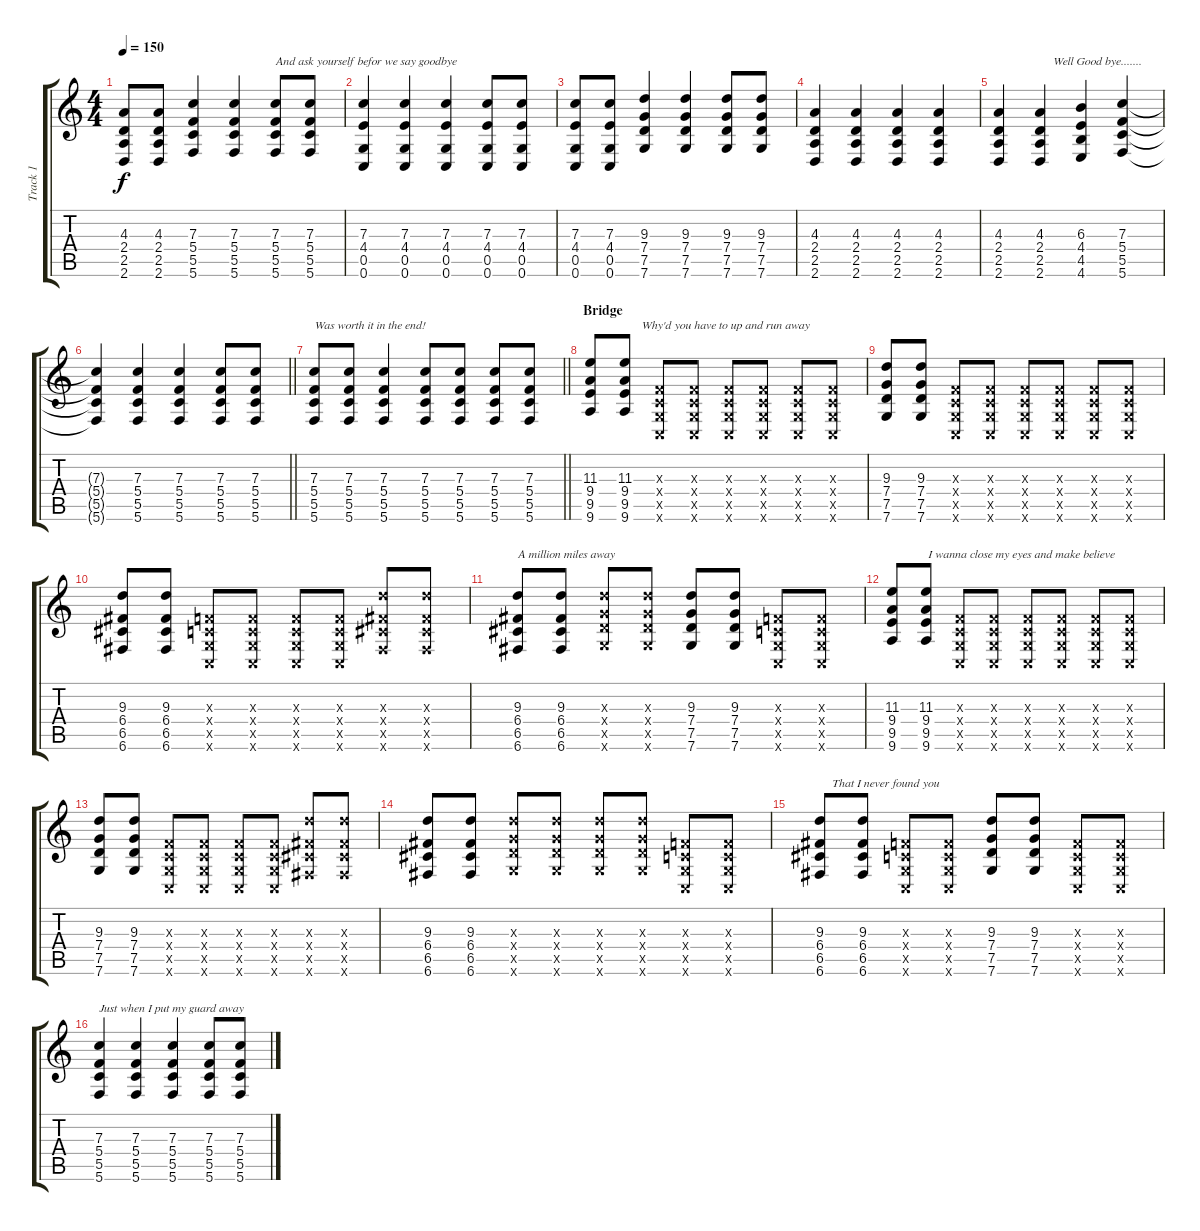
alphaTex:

\track ("Track 1" "Track 1") {instrument acousticguitarnylon}
\staff {score tabs}
\tuning (D4 A3 F3 C3 G2 C2) {hide}
\ts (4 4)
\tempo 150
\clef g2
\ks c
(4.3 2.4 2.5 2.6).8{dy f} (4.3 2.4 2.5 2.6).8 (7.3 5.4 5.5 5.6).4 (7.3 5.4 5.5 5.6).4 (7.3 5.4 5.5 5.6).8{txt "And ask yourself befor we say goodbye"} (7.3 5.4 5.5 5.6).8 |
(7.3 4.4 0.5 0.6).4 (7.3 4.4 0.5 0.6).4 (7.3 4.4 0.5 0.6).4 (7.3 4.4 0.5 0.6).8 (7.3 4.4 0.5 0.6).8 |
(7.3 4.4 0.5 0.6).8 (7.3 4.4 0.5 0.6).8 (9.3 7.4 7.5 7.6).4 (9.3 7.4 7.5 7.6).4 (9.3 7.4 7.5 7.6).8 (9.3 7.4 7.5 7.6).8 |
(4.3 2.4 2.5 2.6).4 (4.3 2.4 2.5 2.6).4 (4.3 2.4 2.5 2.6).4 (4.3 2.4 2.5 2.6).4 |
(4.3 2.4 2.5 2.6).4{txt "                  Well Good bye......."} (4.3 2.4 2.5 2.6).4 (6.3 4.4 4.5 4.6).4 (7.3 5.4 5.5 5.6).4 |
\barLineRight lightlight
(7.3{t} 5.4{t} 5.5{t} 5.6{t}).4 (7.3 5.4 5.5 5.6).4 (7.3 5.4 5.5 5.6).4 (7.3 5.4 5.5 5.6).8 (7.3 5.4 5.5 5.6).8 |
\barLineRight lightlight
(7.3 5.4 5.5 5.6).8{txt "Was worth it in the end!"} (7.3 5.4 5.5 5.6).8 (7.3 5.4 5.5 5.6).4 (7.3 5.4 5.5 5.6).8 (7.3 5.4 5.5 5.6).8 (7.3 5.4 5.5 5.6).8 (7.3 5.4 5.5 5.6).8 |
\section ("" "Bridge")
(11.3 9.4 9.5 9.6).8{txt "                 Why'd you have to up and run away"} (11.3 9.4 9.5 9.6).8 (0.3{x} 0.4{x} 0.5{x} 0.6{x}).8 (0.3{x} 0.4{x} 0.5{x} 0.6{x}).8 (0.3{x} 0.4{x} 0.5{x} 0.6{x}).8 (0.3{x} 0.4{x} 0.5{x} 0.6{x}).8 (0.3{x} 0.4{x} 0.5{x} 0.6{x}).8 (0.3{x} 0.4{x} 0.5{x} 0.6{x}).8 |
(9.3 7.4 7.5 7.6).8 (9.3 7.4 7.5 7.6).8 (0.3{x} 0.4{x} 0.5{x} 0.6{x}).8 (0.3{x} 0.4{x} 0.5{x} 0.6{x}).8 (0.3{x} 0.4{x} 0.5{x} 0.6{x}).8 (0.3{x} 0.4{x} 0.5{x} 0.6{x}).8 (0.3{x} 0.4{x} 0.5{x} 0.6{x}).8 (0.3{x} 0.4{x} 0.5{x} 0.6{x}).8 |
(9.3 6.4 6.5 6.6).8 (9.3 6.4 6.5 6.6).8 (0.3{x} 0.4{x} 0.5{x} 0.6{x}).8 (0.3{x} 0.4{x} 0.5{x} 0.6{x}).8 (0.3{x} 0.4{x} 0.5{x} 0.6{x}).8 (0.3{x} 0.4{x} 0.5{x} 0.6{x}).8 (9.3{x} 6.4{x} 6.5{x} 6.6{x}).8 (9.3{x} 6.4{x} 6.5{x} 6.6{x}).8 |
(9.3 6.4 6.5 6.6).8{txt "A million miles away"} (9.3 6.4 6.5 6.6).8 (9.3{x} 7.4{x} 7.5{x} 7.6{x}).8 (9.3{x} 7.4{x} 7.5{x} 7.6{x}).8 (9.3 7.4 7.5 7.6).8 (9.3 7.4 7.5 7.6).8 (0.3{x} 0.4{x} 0.5{x} 0.6{x}).8 (0.3{x} 0.4{x} 0.5{x} 0.6{x}).8 |
(11.3 9.4 9.5 9.6).8{txt "            I wanna close my eyes and make believe"} (11.3 9.4 9.5 9.6).8 (0.3{x} 0.4{x} 0.5{x} 0.6{x}).8 (0.3{x} 0.4{x} 0.5{x} 0.6{x}).8 (0.3{x} 0.4{x} 0.5{x} 0.6{x}).8 (0.3{x} 0.4{x} 0.5{x} 0.6{x}).8 (0.3{x} 0.4{x} 0.5{x} 0.6{x}).8 (0.3{x} 0.4{x} 0.5{x} 0.6{x}).8 |
(9.3 7.4 7.5 7.6).8 (9.3 7.4 7.5 7.6).8 (0.3{x} 0.4{x} 0.5{x} 0.6{x}).8 (0.3{x} 0.4{x} 0.5{x} 0.6{x}).8 (0.3{x} 0.4{x} 0.5{x} 0.6{x}).8 (0.3{x} 0.4{x} 0.5{x} 0.6{x}).8 (9.3{x} 6.4{x} 6.5{x} 6.6{x}).8 (9.3{x} 6.4{x} 6.5{x} 6.6{x}).8 |
(9.3 6.4 6.5 6.6).8 (9.3 6.4 6.5 6.6).8 (9.3{x} 7.4{x} 7.5{x} 7.6{x}).8 (9.3{x} 7.4{x} 7.5{x} 7.6{x}).8 (9.3{x} 7.4{x} 7.5{x} 7.6{x}).8 (9.3{x} 7.4{x} 7.5{x} 7.6{x}).8 (0.3{x} 0.4{x} 0.5{x} 0.6{x}).8 (0.3{x} 0.4{x} 0.5{x} 0.6{x}).8 |
(9.3 6.4 6.5 6.6).8{txt "    That I never found you"} (9.3 6.4 6.5 6.6).8 (0.3{x} 0.4{x} 0.5{x} 0.6{x}).8 (0.3{x} 0.4{x} 0.5{x} 0.6{x}).8 (9.3 7.4 7.5 7.6).8 (9.3 7.4 7.5 7.6).8 (0.3{x} 0.4{x} 0.5{x} 0.6{x}).8 (0.3{x} 0.4{x} 0.5{x} 0.6{x}).8 |
(7.3 5.4 5.5 5.6).4{txt "Just when I put my guard away"} (7.3 5.4 5.5 5.6).4 (7.3 5.4 5.5 5.6).4 (7.3 5.4 5.5 5.6).8 (7.3 5.4 5.5 5.6).8
